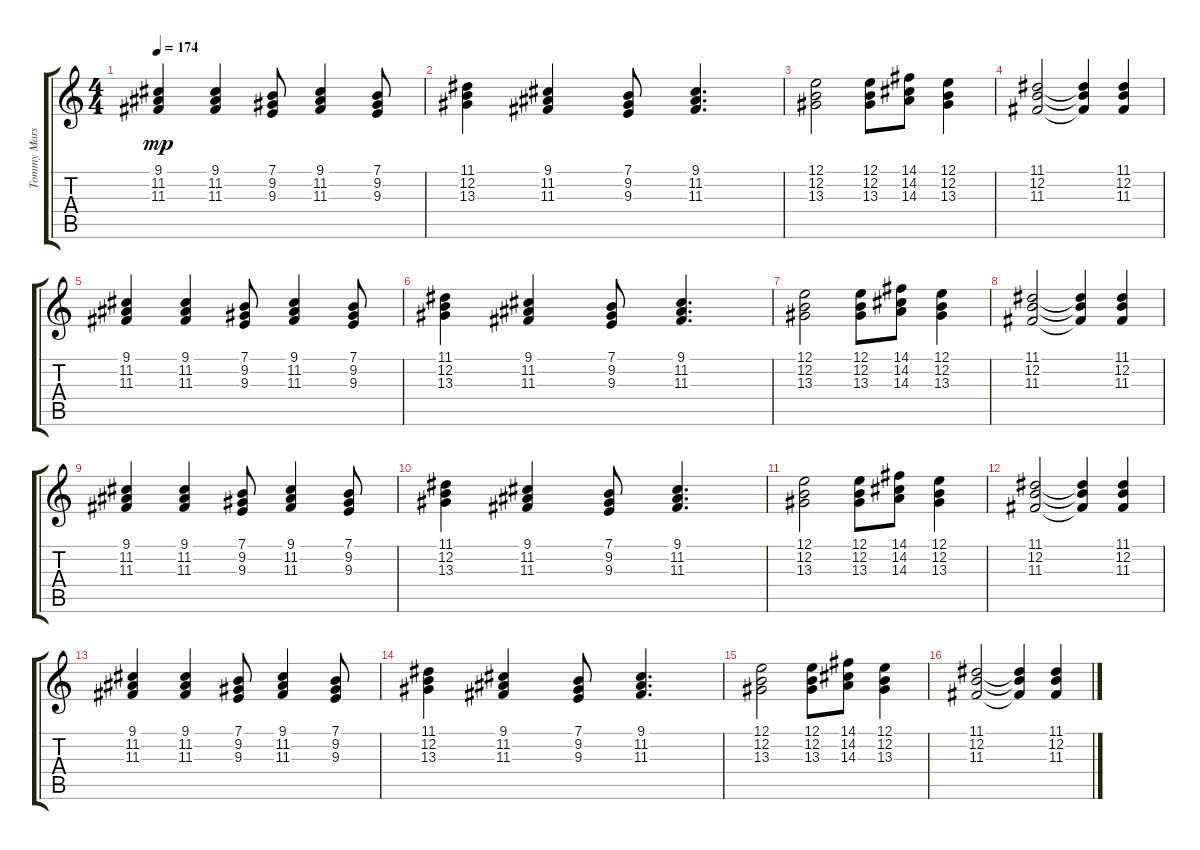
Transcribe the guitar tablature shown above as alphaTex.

\track ("Tommy Mars 1" "Tommy Mars") {instrument drawbarorgan}
\staff {score tabs}
\tuning (E4 B3 G3 D3 A2 E2) {hide}
\ts (4 4)
\tempo 174
\clef g2
\ks c
(9.1 11.2 11.3).4{dy mp} (9.1 11.2 11.3).4 (7.1 9.2 9.3).8 (9.1 11.2 11.3).4 (7.1 9.2 9.3).8 |
(11.1 12.2 13.3).4 (9.1 11.2 11.3).4 (7.1 9.2 9.3).8 (9.1 11.2 11.3).4{d} |
(12.1 12.2 13.3).2 (12.1 12.2 13.3).8 (14.1 14.2 14.3).8 (12.1 12.2 13.3).4 |
(11.1 12.2 11.3).2 (11.1{t} 12.2{t} 11.3{t}).4 (11.1 12.2 11.3).4 |
(9.1 11.2 11.3).4 (9.1 11.2 11.3).4 (7.1 9.2 9.3).8 (9.1 11.2 11.3).4 (7.1 9.2 9.3).8 |
(11.1 12.2 13.3).4 (9.1 11.2 11.3).4 (7.1 9.2 9.3).8 (9.1 11.2 11.3).4{d} |
(12.1 12.2 13.3).2 (12.1 12.2 13.3).8 (14.1 14.2 14.3).8 (12.1 12.2 13.3).4 |
(11.1 12.2 11.3).2 (11.1{t} 12.2{t} 11.3{t}).4 (11.1 12.2 11.3).4 |
(9.1 11.2 11.3).4 (9.1 11.2 11.3).4 (7.1 9.2 9.3).8 (9.1 11.2 11.3).4 (7.1 9.2 9.3).8 |
(11.1 12.2 13.3).4 (9.1 11.2 11.3).4 (7.1 9.2 9.3).8 (9.1 11.2 11.3).4{d} |
(12.1 12.2 13.3).2 (12.1 12.2 13.3).8 (14.1 14.2 14.3).8 (12.1 12.2 13.3).4 |
(11.1 12.2 11.3).2 (11.1{t} 12.2{t} 11.3{t}).4 (11.1 12.2 11.3).4 |
(9.1 11.2 11.3).4 (9.1 11.2 11.3).4 (7.1 9.2 9.3).8 (9.1 11.2 11.3).4 (7.1 9.2 9.3).8 |
(11.1 12.2 13.3).4 (9.1 11.2 11.3).4 (7.1 9.2 9.3).8 (9.1 11.2 11.3).4{d} |
(12.1 12.2 13.3).2 (12.1 12.2 13.3).8 (14.1 14.2 14.3).8 (12.1 12.2 13.3).4 |
(11.1 12.2 11.3).2 (11.1{t} 12.2{t} 11.3{t}).4 (11.1 12.2 11.3).4
